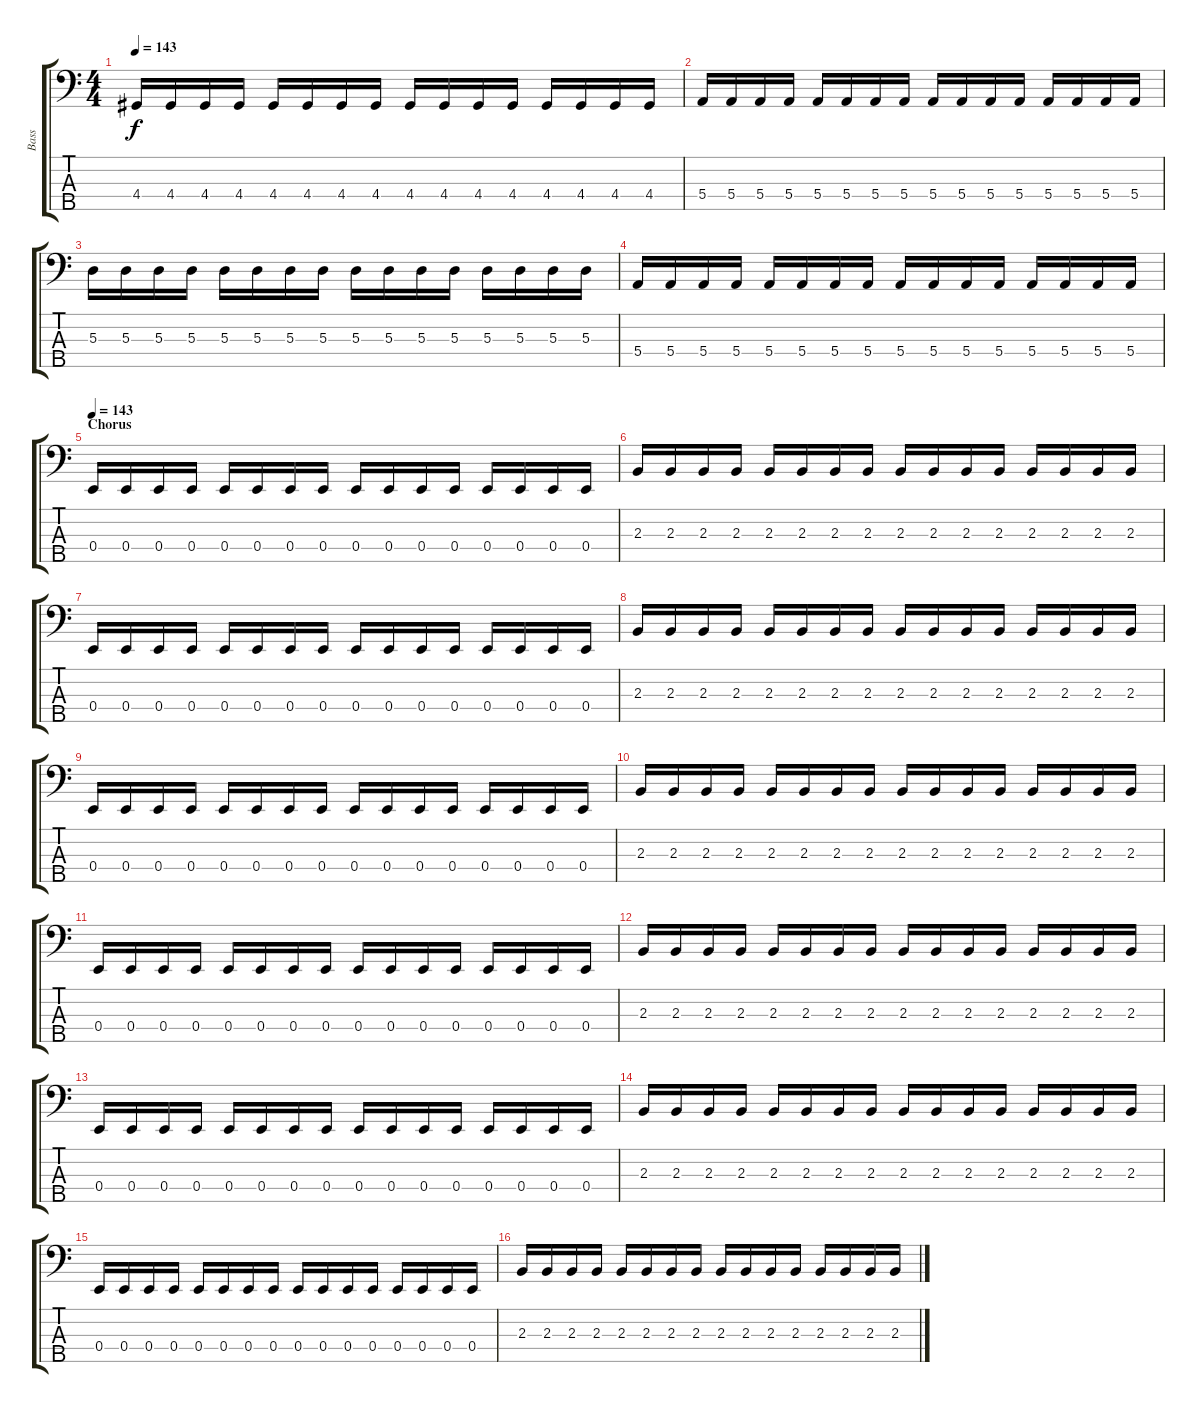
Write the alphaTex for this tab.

\track ("Bass" "Bass") {instrument electricbassfinger}
\staff {score tabs}
\tuning (G2 D2 A1 E1 B0) {hide}
\ts (4 4)
\tempo 143
\clef f4
\ks c
4.4.16{dy f} 4.4.16 4.4.16 4.4.16 4.4.16 4.4.16 4.4.16 4.4.16 4.4.16 4.4.16 4.4.16 4.4.16 4.4.16 4.4.16 4.4.16 4.4.16 |
5.4.16 5.4.16 5.4.16 5.4.16 5.4.16 5.4.16 5.4.16 5.4.16 5.4.16 5.4.16 5.4.16 5.4.16 5.4.16 5.4.16 5.4.16 5.4.16 |
5.3.16 5.3.16 5.3.16 5.3.16 5.3.16 5.3.16 5.3.16 5.3.16 5.3.16 5.3.16 5.3.16 5.3.16 5.3.16 5.3.16 5.3.16 5.3.16 |
5.4.16 5.4.16 5.4.16 5.4.16 5.4.16 5.4.16 5.4.16 5.4.16 5.4.16 5.4.16 5.4.16 5.4.16 5.4.16 5.4.16 5.4.16 5.4.16 |
\section ("" "Chorus")
\tempo 143
0.4.16 0.4.16 0.4.16 0.4.16 0.4.16 0.4.16 0.4.16 0.4.16 0.4.16 0.4.16 0.4.16 0.4.16 0.4.16 0.4.16 0.4.16 0.4.16 |
2.3.16 2.3.16 2.3.16 2.3.16 2.3.16 2.3.16 2.3.16 2.3.16 2.3.16 2.3.16 2.3.16 2.3.16 2.3.16 2.3.16 2.3.16 2.3.16 |
0.4.16 0.4.16 0.4.16 0.4.16 0.4.16 0.4.16 0.4.16 0.4.16 0.4.16 0.4.16 0.4.16 0.4.16 0.4.16 0.4.16 0.4.16 0.4.16 |
2.3.16 2.3.16 2.3.16 2.3.16 2.3.16 2.3.16 2.3.16 2.3.16 2.3.16 2.3.16 2.3.16 2.3.16 2.3.16 2.3.16 2.3.16 2.3.16 |
0.4.16 0.4.16 0.4.16 0.4.16 0.4.16 0.4.16 0.4.16 0.4.16 0.4.16 0.4.16 0.4.16 0.4.16 0.4.16 0.4.16 0.4.16 0.4.16 |
2.3.16 2.3.16 2.3.16 2.3.16 2.3.16 2.3.16 2.3.16 2.3.16 2.3.16 2.3.16 2.3.16 2.3.16 2.3.16 2.3.16 2.3.16 2.3.16 |
0.4.16 0.4.16 0.4.16 0.4.16 0.4.16 0.4.16 0.4.16 0.4.16 0.4.16 0.4.16 0.4.16 0.4.16 0.4.16 0.4.16 0.4.16 0.4.16 |
2.3.16 2.3.16 2.3.16 2.3.16 2.3.16 2.3.16 2.3.16 2.3.16 2.3.16 2.3.16 2.3.16 2.3.16 2.3.16 2.3.16 2.3.16 2.3.16 |
0.4.16 0.4.16 0.4.16 0.4.16 0.4.16 0.4.16 0.4.16 0.4.16 0.4.16 0.4.16 0.4.16 0.4.16 0.4.16 0.4.16 0.4.16 0.4.16 |
2.3.16 2.3.16 2.3.16 2.3.16 2.3.16 2.3.16 2.3.16 2.3.16 2.3.16 2.3.16 2.3.16 2.3.16 2.3.16 2.3.16 2.3.16 2.3.16 |
0.4.16 0.4.16 0.4.16 0.4.16 0.4.16 0.4.16 0.4.16 0.4.16 0.4.16 0.4.16 0.4.16 0.4.16 0.4.16 0.4.16 0.4.16 0.4.16 |
2.3.16 2.3.16 2.3.16 2.3.16 2.3.16 2.3.16 2.3.16 2.3.16 2.3.16 2.3.16 2.3.16 2.3.16 2.3.16 2.3.16 2.3.16 2.3.16
